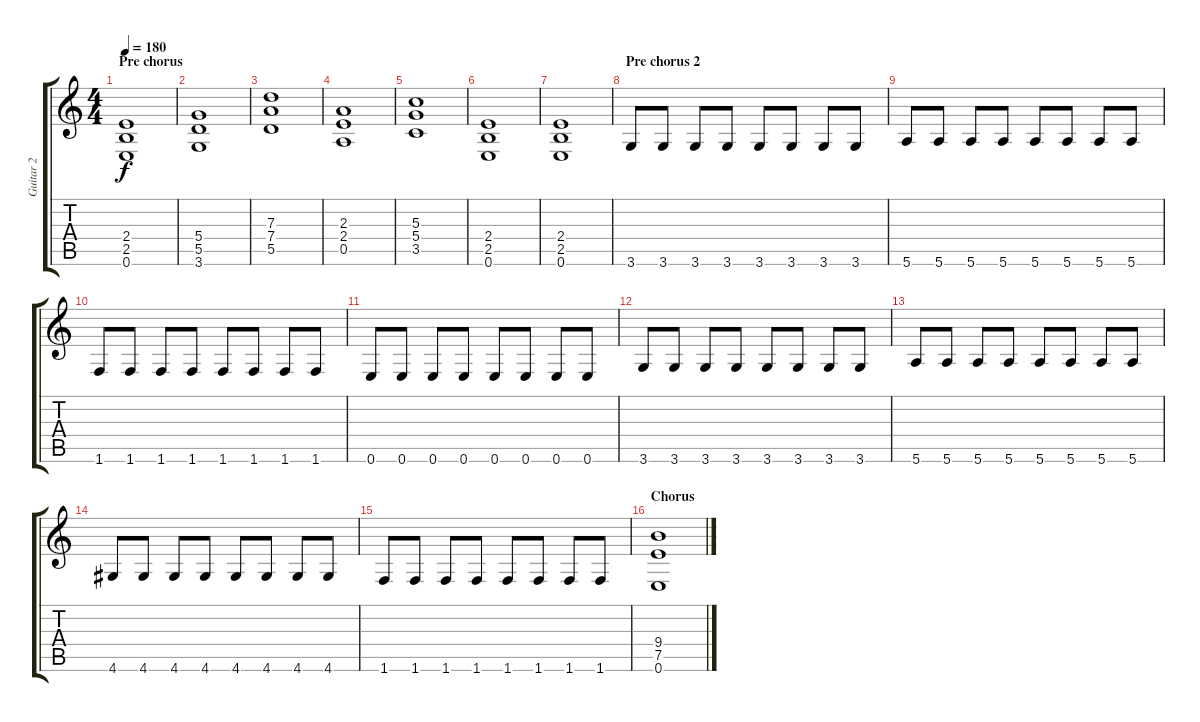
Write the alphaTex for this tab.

\track ("Guitar 2" "Guitar 2") {instrument overdrivenguitar}
\staff {score tabs}
\tuning (E4 B3 G3 D3 A2 E2) {hide}
\ts (4 4)
\section ("" "Pre chorus")
\tempo 180
\clef g2
\ks c
(2.4 2.5 0.6).1{dy f} |
(5.4 5.5 3.6).1 |
(7.3 7.4 5.5).1 |
(2.3 2.4 0.5).1 |
(5.3 5.4 3.5).1 |
(2.4 2.5 0.6).1 |
(2.4 2.5 0.6).1 |
\section ("" "Pre chorus 2")
3.6.8 3.6.8 3.6.8 3.6.8 3.6.8 3.6.8 3.6.8 3.6.8 |
5.6.8 5.6.8 5.6.8 5.6.8 5.6.8 5.6.8 5.6.8 5.6.8 |
1.6.8 1.6.8 1.6.8 1.6.8 1.6.8 1.6.8 1.6.8 1.6.8 |
0.6.8 0.6.8 0.6.8 0.6.8 0.6.8 0.6.8 0.6.8 0.6.8 |
3.6.8 3.6.8 3.6.8 3.6.8 3.6.8 3.6.8 3.6.8 3.6.8 |
5.6.8 5.6.8 5.6.8 5.6.8 5.6.8 5.6.8 5.6.8 5.6.8 |
4.6.8 4.6.8 4.6.8 4.6.8 4.6.8 4.6.8 4.6.8 4.6.8 |
1.6.8 1.6.8 1.6.8 1.6.8 1.6.8 1.6.8 1.6.8 1.6.8 |
\section ("" "Chorus")
(9.4 7.5 0.6).1
